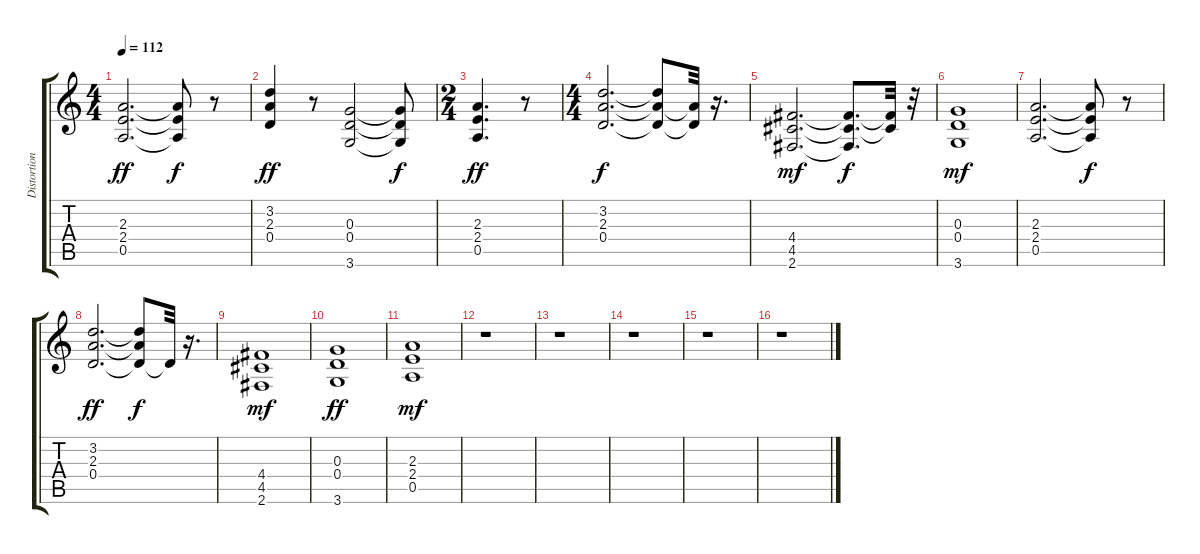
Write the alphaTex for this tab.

\track ("Distortion Guitar" "Distortion") {instrument distortionguitar}
\staff {score tabs}
\tuning (E4 B3 G3 D3 A2 E2) {hide}
\ts (4 4)
\tempo 112
\clef g2
\ks c
(2.3 2.4 0.5).2{d dy ff} (2.3{t} 2.4{t} 0.5{t}).8{dy f} r.8 |
(3.2 2.3 0.4).4{dy ff} r.8 (0.3 0.4 3.6).2 (0.3{t} 0.4{t} 3.6{t}).8{dy f} |
\ts (2 4)
(2.3 2.4 0.5).4{d dy ff} r.8 |
\ts (4 4)
(3.2 2.3 0.4).2{d dy f} (3.2{t} 2.3{t} 0.4{t}).8 (2.3{t} 0.4{t}).32 r.16{d} |
(4.4 4.5 2.6).2{d dy mf} (4.4{t} 4.5{t} 2.6{t}).8{d dy f} (4.4{t} 4.5{t}).32 r.32 |
(0.3 0.4 3.6).1{dy mf} |
(2.3 2.4 0.5).2{d} (2.3{t} 2.4{t} 0.5{t}).8{dy f} r.8 |
(3.2 2.3 0.4).2{d dy ff} (3.2{t} 2.3{t} 0.4{t}).8{dy f} 0.4{t}.32 r.16{d} |
(4.4 4.5 2.6).1{dy mf} |
(0.3 0.4 3.6).1{dy ff} |
(2.3 2.4 0.5).1{dy mf} |
r.1 |
r.1 |
r.1 |
r.1 |
r.1
